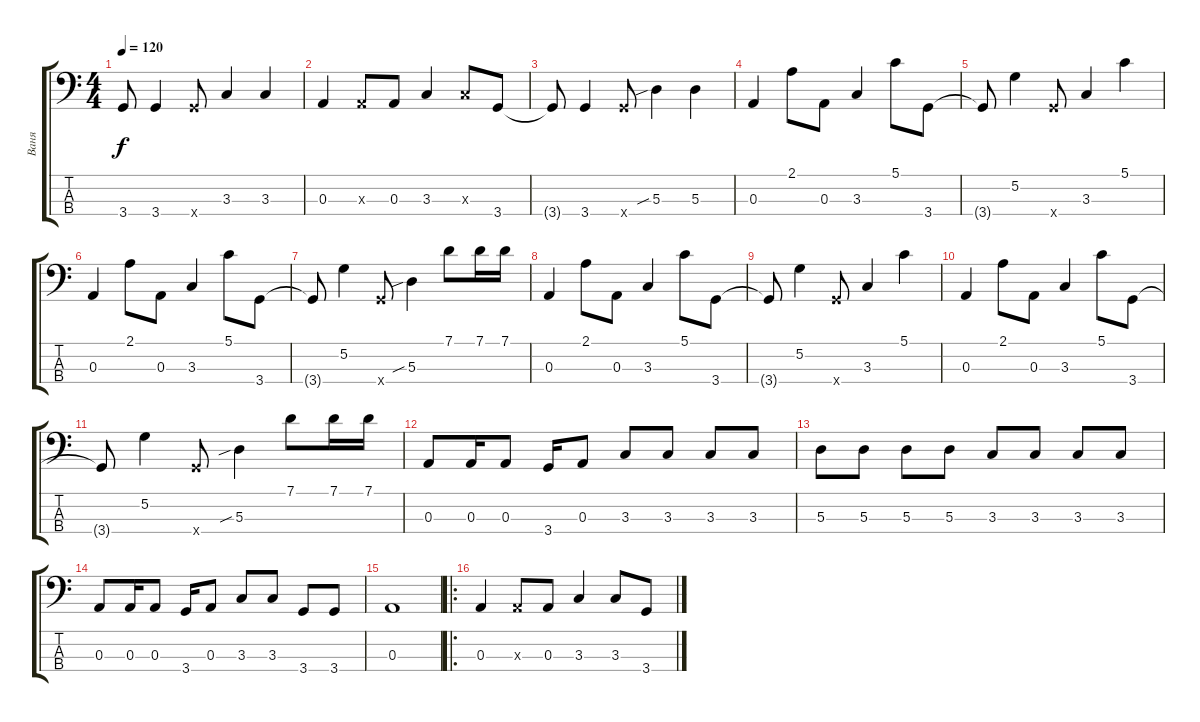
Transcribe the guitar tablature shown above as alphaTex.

\track ("Ваня " "Ваня ") {instrument electricbassfinger}
\staff {score tabs}
\tuning (G2 D2 A1 E1) {hide}
\ts (4 4)
\tempo 120
\clef f4
\ks c
3.4{t}.8{dy f} 3.4.4 3.4{x}.8 3.3.4 3.3.4 |
0.3.4 0.3{x}.8 0.3.8 3.3.4 3.3{x}.8 3.4.8 |
3.4{t}.8 3.4.4 3.4{x}.8 5.3{sib}.4 5.3.4 |
0.3.4 2.1.8 0.3.8 3.3.4 5.1.8 3.4.8 |
3.4{t}.8 5.2.4 3.4{x}.8 3.3.4 5.1.4 |
0.3.4 2.1.8 0.3.8 3.3.4 5.1.8 3.4.8 |
3.4{t}.8 5.2.4 3.4{x}.8 5.3{sib}.4 7.1.8 7.1.16 7.1.16 |
0.3.4 2.1.8 0.3.8 3.3.4 5.1.8 3.4.8 |
3.4{t}.8 5.2.4 3.4{x}.8 3.3.4 5.1.4 |
0.3.4 2.1.8 0.3.8 3.3.4 5.1.8 3.4.8 |
3.4{t}.8 5.2.4 3.4{x}.8 5.3{sib}.4 7.1.8 7.1.16 7.1.16 |
0.3.8 0.3.16 0.3.8 3.4.16 0.3.8 3.3.8 3.3.8 3.3.8 3.3.8 |
5.3.8 5.3.8 5.3.8 5.3.8 3.3.8 3.3.8 3.3.8 3.3.8 |
0.3.8 0.3.16 0.3.8 3.4.16 0.3.8 3.3.8 3.3.8 3.4.8 3.4.8 |
0.3.1 |
\ro
0.3.4 0.3{x}.8 0.3.8 3.3.4 3.3.8 3.4.8
